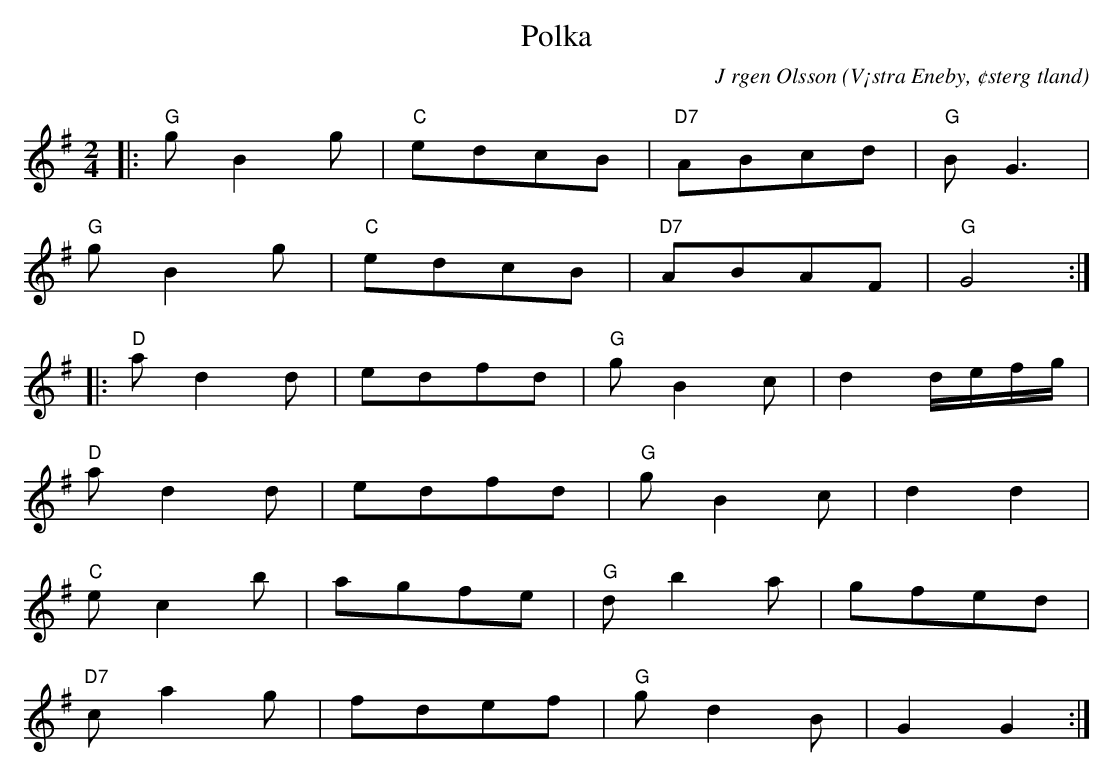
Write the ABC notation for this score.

X:1
T:Polka
C:J rgen Olsson
O:V¡stra Eneby, ¢sterg tland
Q:115
M:2/4
L:1/8
K:G
|:"G"gB2g|"C"edcB|"D7"ABcd|"G"B G3|
  "G"gB2g|"C"edcB|"D7"ABAF|"G"G4 :|
|:"D"ad2d|edfd   |"G"gB2c |d2d/2e/2f/2g/2|
"D" ad2d|edfd   |"G" gB2c |d2d2   |
"C" ec2b |agfe   |"G" db2a |gfed   |
"D7" ca2g |fdef   |"G"gd2B |G2G2   :|]
